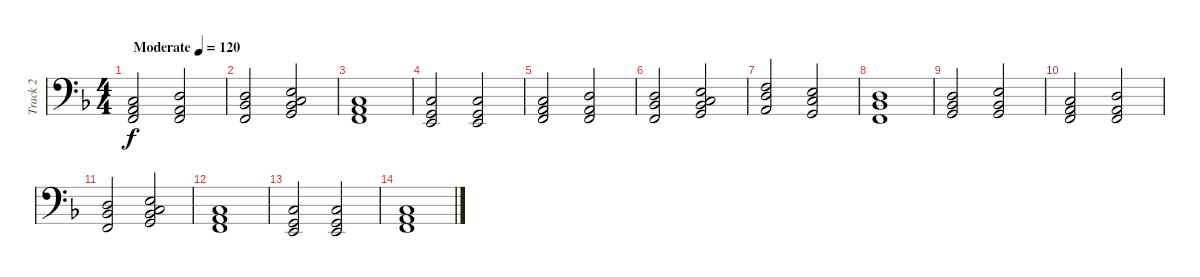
\track ("Track 2" "Track 2") {instrument acousticgrandpiano}
\staff {score}
\tuning (G2 D2 A1 E1 B0) {hide}
\ts (4 4)
\tempo (120 "Moderate")
\clef f4
\ks f
(2.1 3.2 15.3).2{dy f instrument acousticgrandpiano} (2.1 12.2 8.3).2 |
(3.1 12.2 8.3).2 (5.1 14.2 10.3 18.4).2 |
(2.1 3.2 15.3).1 |
(5.1 2.2 10.3).2 (5.1 5.2 7.3).2 |
(2.1 3.2 15.3).2 (2.1 12.2 8.3).2 |
(3.1 12.2 8.3).2 (5.1 14.2 10.3 18.4).2 |
(2.1 15.2 22.4).2 (5.1 14.2 10.3).2 |
(3.1 12.2 8.3).1 |
(0.1 8.2 17.3).2 (0.1 13.3 24.4).2 |
(2.1 3.2 15.3).2 (2.1 12.2 8.3).2 |
(3.1 12.2 8.3).2 (5.1 14.2 10.3 18.4).2 |
(2.1 3.2 15.3).1 |
(5.1 2.2 10.3).2 (5.1 5.2 7.3).2 |
(2.1 3.2 15.3).1
